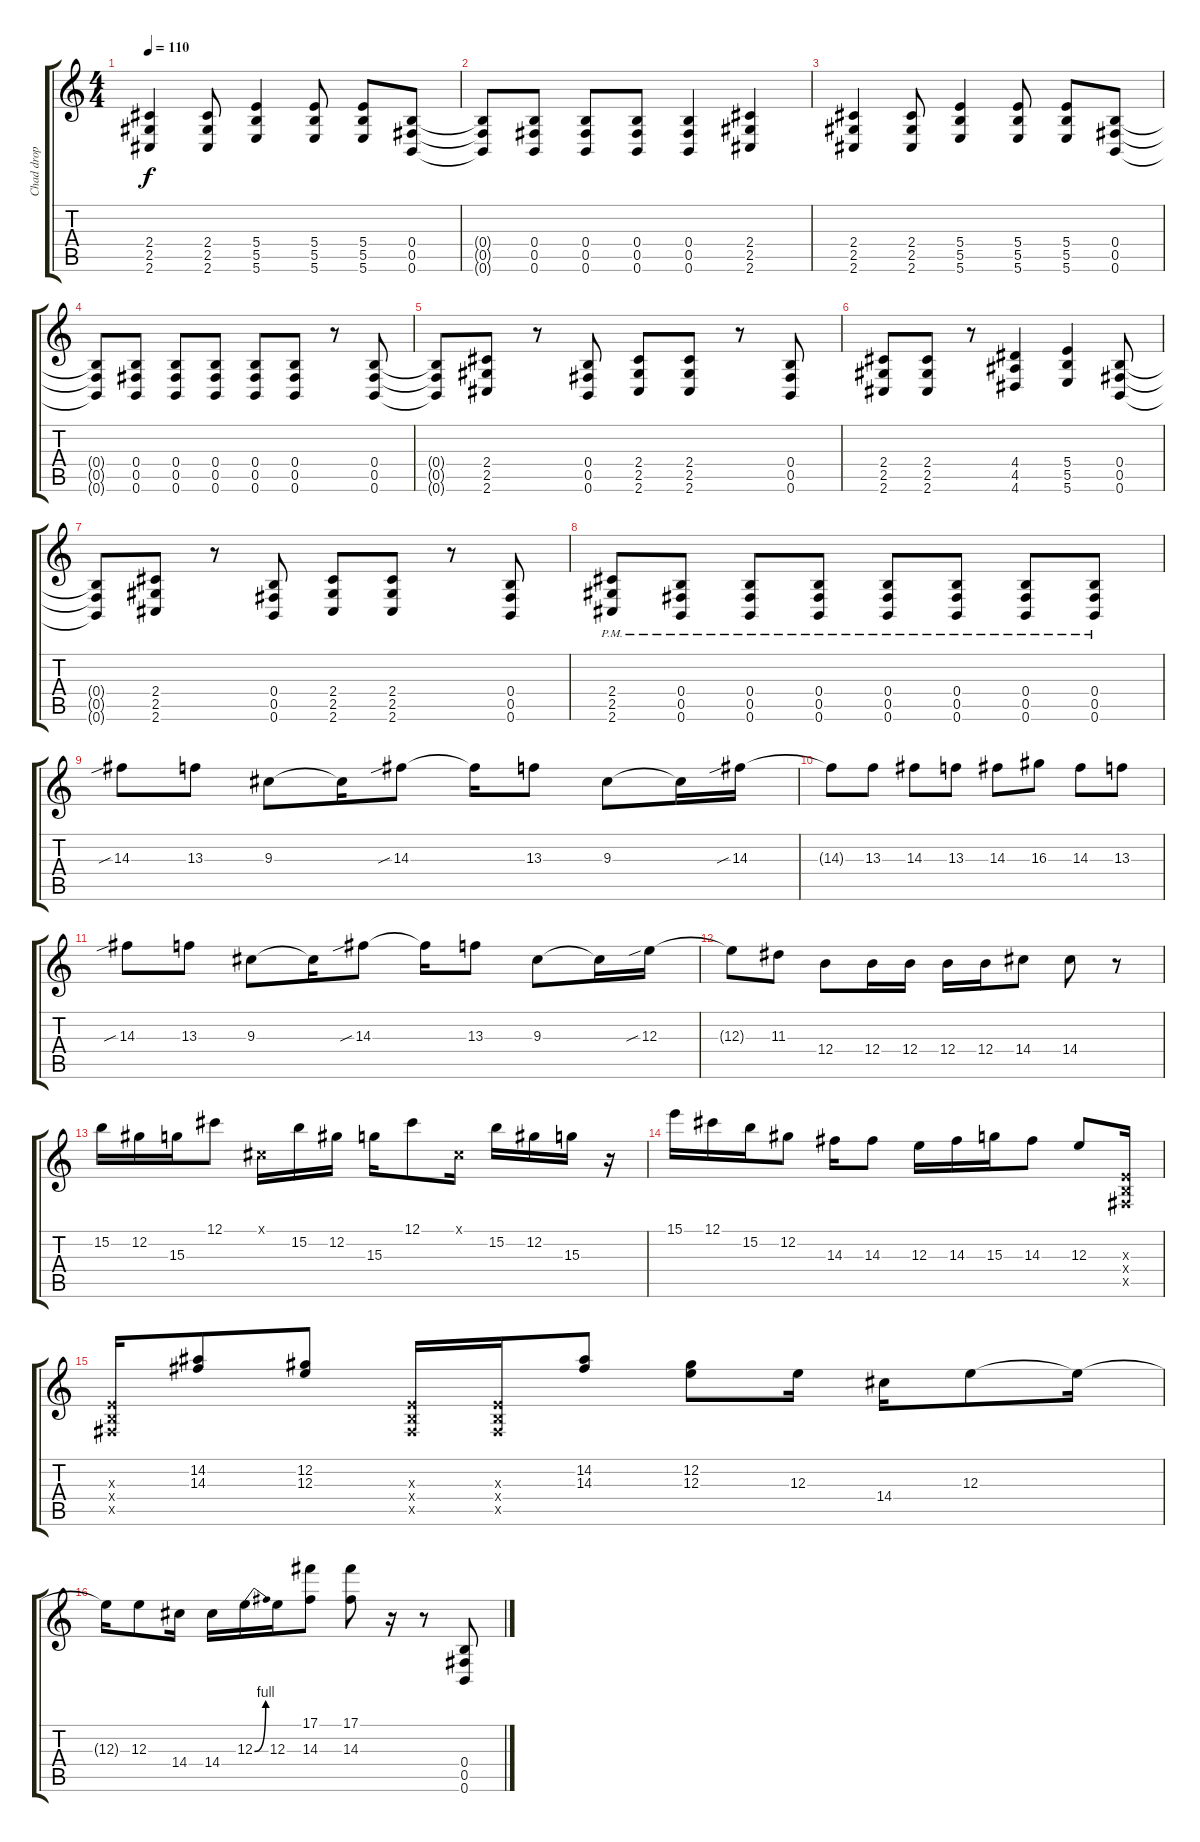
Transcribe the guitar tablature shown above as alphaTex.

\track ("Chad drop B" "Chad drop ") {instrument distortionguitar}
\staff {score tabs}
\tuning (Db4 Ab3 E3 B2 Gb2 B1) {hide}
\ts (4 4)
\tempo 110
\clef g2
\ks c
(2.4 2.5 2.6).4{dy f} (2.4 2.5 2.6).8 (5.4 5.5 5.6).4 (5.4 5.5 5.6).8 (5.4 5.5 5.6).8 (0.4 0.5 0.6).8 |
(0.4{t} 0.5{t} 0.6{t}).8 (0.4 0.5 0.6).8 (0.4 0.5 0.6).8 (0.4 0.5 0.6).8 (0.4 0.5 0.6).4 (2.4 2.5 2.6).4 |
(2.4 2.5 2.6).4 (2.4 2.5 2.6).8 (5.4 5.5 5.6).4 (5.4 5.5 5.6).8 (5.4 5.5 5.6).8 (0.4 0.5 0.6).8 |
(0.4{t} 0.5{t} 0.6{t}).8 (0.4 0.5 0.6).8 (0.4 0.5 0.6).8 (0.4 0.5 0.6).8 (0.4 0.5 0.6).8 (0.4 0.5 0.6).8 r.8 (0.4 0.5 0.6).8 |
(0.4{t} 0.5{t} 0.6{t}).8 (2.4 2.5 2.6).8 r.8 (0.4 0.5 0.6).8 (2.4 2.5 2.6).8 (2.4 2.5 2.6).8 r.8 (0.4 0.5 0.6).8 |
(2.4 2.5 2.6).8 (2.4 2.5 2.6).8 r.8 (4.4 4.5 4.6).4 (5.4 5.5 5.6).4 (0.4 0.5 0.6).8 |
(0.4{t} 0.5{t} 0.6{t}).8 (2.4 2.5 2.6).8 r.8 (0.4 0.5 0.6).8 (2.4 2.5 2.6).8 (2.4 2.5 2.6).8 r.8 (0.4 0.5 0.6).8 |
(2.4{pm} 2.5 2.6).8 (0.4{pm} 0.5{pm} 0.6{pm}).8 (0.4{pm} 0.5{pm} 0.6{pm}).8 (0.4{pm} 0.5{pm} 0.6{pm}).8 (0.4{pm} 0.5{pm} 0.6{pm}).8 (0.4{pm} 0.5{pm} 0.6{pm}).8 (0.4{pm} 0.5{pm} 0.6{pm}).8 (0.4{pm} 0.5{pm} 0.6{pm}).8 |
14.3{sib}.8 13.3.8 9.3.8 9.3{t}.16 14.3{sib}.8 14.3{t}.16 13.3.8 9.3.8 9.3{t}.16 14.3{sib}.16 |
14.3{t}.8 13.3.8 14.3.8 13.3.8 14.3.8 16.3.8 14.3.8 13.3.8 |
14.3{sib}.8 13.3.8 9.3.8 9.3{t}.16 14.3{sib}.8 14.3{t}.16 13.3.8 9.3.8 9.3{t}.16 12.3{sib}.16 |
12.3{t}.8 11.3.8 12.4.8 12.4.16 12.4.16 12.4.16 12.4.16 14.4.8 14.4.8 r.8 |
15.2.16 12.2.16 15.3.16 12.1.8 0.1{x}.16 15.2.16 12.2.16 15.3.16 12.1.8 0.1{x}.16 15.2.16 12.2.16 15.3.16 r.16 |
15.1.16 12.1.16 15.2.16 12.2.8 14.3.16 14.3.8 12.3.16 14.3.16 15.3.16 14.3.8 12.3.8 (0.3{x} 0.4{x} 0.5{x}).16 |
(0.3{x} 0.4{x} 0.5{x}).16 (14.2 14.3).8 (12.2 12.3).8 (0.3{x} 0.4{x} 0.5{x}).16 (0.3{x} 0.4{x} 0.5{x}).16 (14.2 14.3).8 (12.2 12.3).8 12.3.16 14.4.16 12.3.8 12.3{t}.16 |
12.3{t}.16 12.3.8 14.4.16 14.4.16 12.3{be (bend 0 0 60 4)}.16 12.3.16 (17.1 14.3).8 (17.1 14.3).8 r.16 r.8 (0.4 0.5 0.6).8
